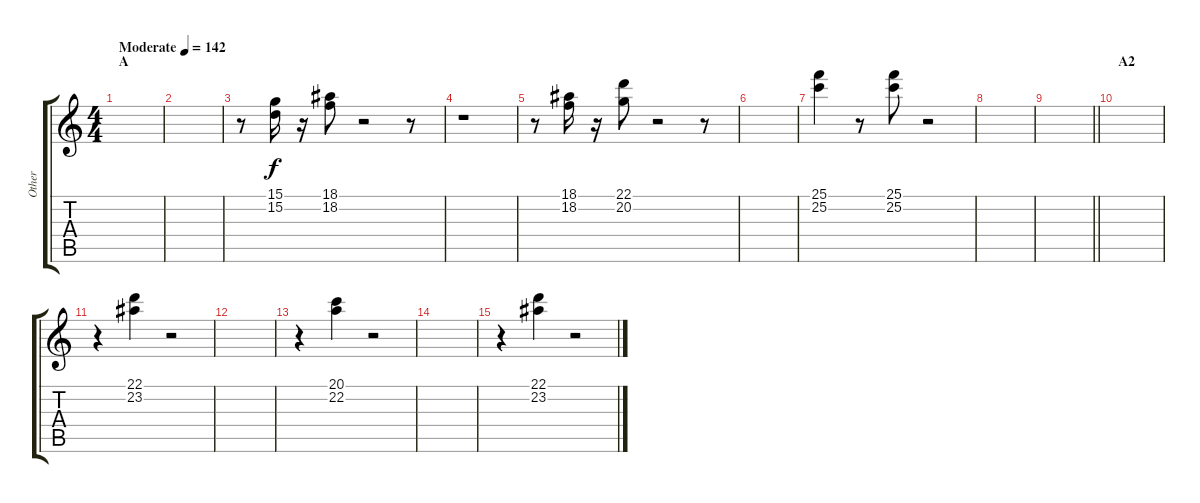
\track ("Other" "Other") {instrument orchestralharp}
\staff {score tabs}
\tuning (E4 B3 G3 D3 A2 E2) {hide}
\ts (4 4)
\section ("" "A")
\tempo (142 "Moderate")
\clef g2
\ks c
|
|
r.8 (15.1 15.2).16 r.16 (18.1 18.2).8 r.2 r.8 |
r.1 |
r.8 (18.1 18.2).16 r.16 (22.1 20.2).8 r.2 r.8 |
|
(25.1 25.2).4 r.8 (25.1 25.2).8 r.2 |
|
\barLineRight lightlight
|
\section ("" "A2")
|
r.4 (22.1 23.2).4 r.2 |
|
r.4 (20.1 22.2).4 r.2 |
|
r.4 (22.1 23.2).4 r.2
